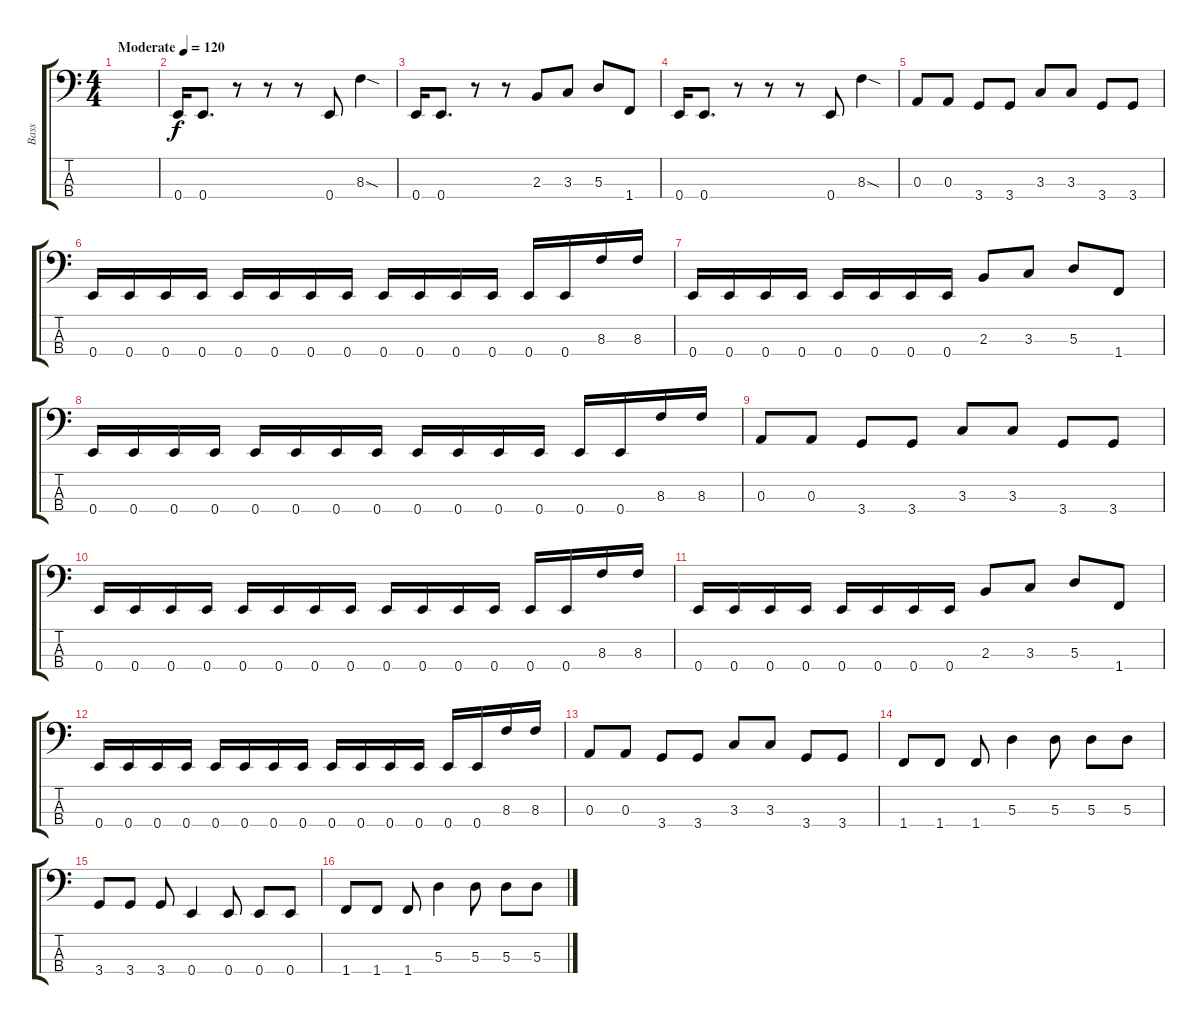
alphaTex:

\track ("Bass" "Bass") {instrument electricbassfinger}
\staff {score tabs}
\tuning (G2 D2 A1 E1) {hide}
\ts (4 4)
\tempo (120 "Moderate")
\clef f4
\ks c
|
0.4.16 0.4.8{d} r.8 r.8 r.8 0.4.8 8.3{sod}.4 |
0.4.16 0.4.8{d} r.8 r.8 2.3.8 3.3.8 5.3.8 1.4.8 |
0.4.16 0.4.8{d} r.8 r.8 r.8 0.4.8 8.3{sod}.4 |
0.3.8 0.3.8 3.4.8 3.4.8 3.3.8 3.3.8 3.4.8 3.4.8 |
0.4.16 0.4.16 0.4.16 0.4.16 0.4.16 0.4.16 0.4.16 0.4.16 0.4.16 0.4.16 0.4.16 0.4.16 0.4.16 0.4.16 8.3.16 8.3.16 |
0.4.16 0.4.16 0.4.16 0.4.16 0.4.16 0.4.16 0.4.16 0.4.16 2.3.8 3.3.8 5.3.8 1.4.8 |
0.4.16 0.4.16 0.4.16 0.4.16 0.4.16 0.4.16 0.4.16 0.4.16 0.4.16 0.4.16 0.4.16 0.4.16 0.4.16 0.4.16 8.3.16 8.3.16 |
0.3.8 0.3.8 3.4.8 3.4.8 3.3.8 3.3.8 3.4.8 3.4.8 |
0.4.16 0.4.16 0.4.16 0.4.16 0.4.16 0.4.16 0.4.16 0.4.16 0.4.16 0.4.16 0.4.16 0.4.16 0.4.16 0.4.16 8.3.16 8.3.16 |
0.4.16 0.4.16 0.4.16 0.4.16 0.4.16 0.4.16 0.4.16 0.4.16 2.3.8 3.3.8 5.3.8 1.4.8 |
0.4.16 0.4.16 0.4.16 0.4.16 0.4.16 0.4.16 0.4.16 0.4.16 0.4.16 0.4.16 0.4.16 0.4.16 0.4.16 0.4.16 8.3.16 8.3.16 |
0.3.8 0.3.8 3.4.8 3.4.8 3.3.8 3.3.8 3.4.8 3.4.8 |
1.4.8 1.4.8 1.4.8 5.3.4 5.3.8 5.3.8 5.3.8 |
3.4.8 3.4.8 3.4.8 0.4.4 0.4.8 0.4.8 0.4.8 |
1.4.8 1.4.8 1.4.8 5.3.4 5.3.8 5.3.8 5.3.8
